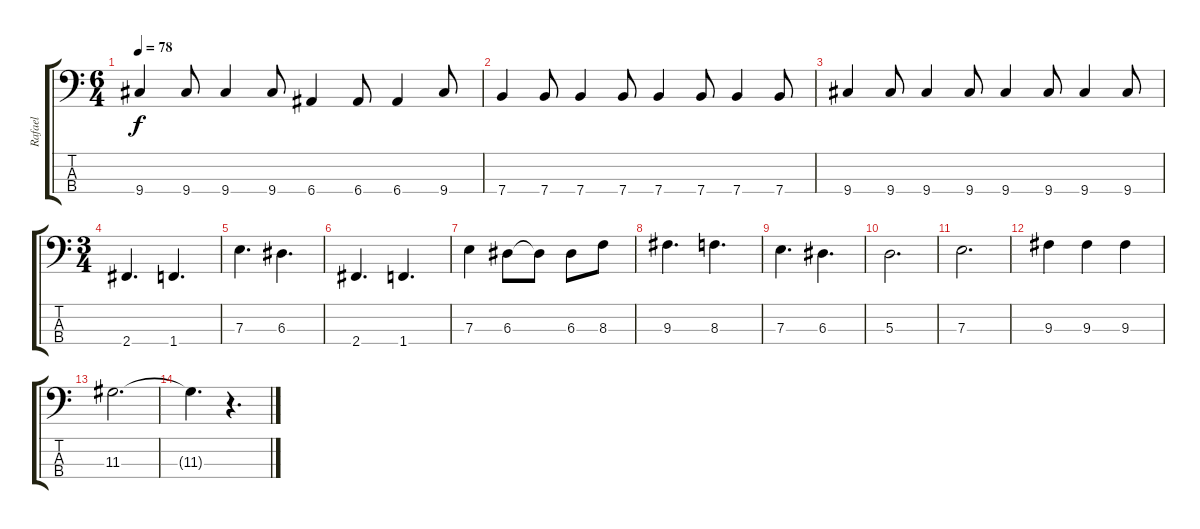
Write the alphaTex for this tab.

\track ("Rafael" "Rafael") {instrument electricbassfinger}
\staff {score tabs}
\tuning (G2 D2 A1 E1) {hide}
\ts (6 4)
\tempo 78
\clef f4
\ks c
9.4.4{dy f} 9.4.8 9.4.4 9.4.8 6.4.4 6.4.8 6.4.4 9.4.8 |
7.4.4 7.4.8 7.4.4 7.4.8 7.4.4 7.4.8 7.4.4 7.4.8 |
9.4.4 9.4.8 9.4.4 9.4.8 9.4.4 9.4.8 9.4.4 9.4.8 |
\ts (3 4)
2.4.4{d} 1.4.4{d} |
7.3.4{d} 6.3.4{d} |
2.4.4{d} 1.4.4{d} |
7.3.4 6.3.8 6.3{t}.8 6.3.8 8.3.8 |
9.3.4{d} 8.3.4{d} |
7.3.4{d} 6.3.4{d} |
5.3.2{d} |
7.3.2{d} |
9.3.4 9.3.4 9.3.4 |
11.3.2{d} |
11.3{t}.4{d} r.4{d}
